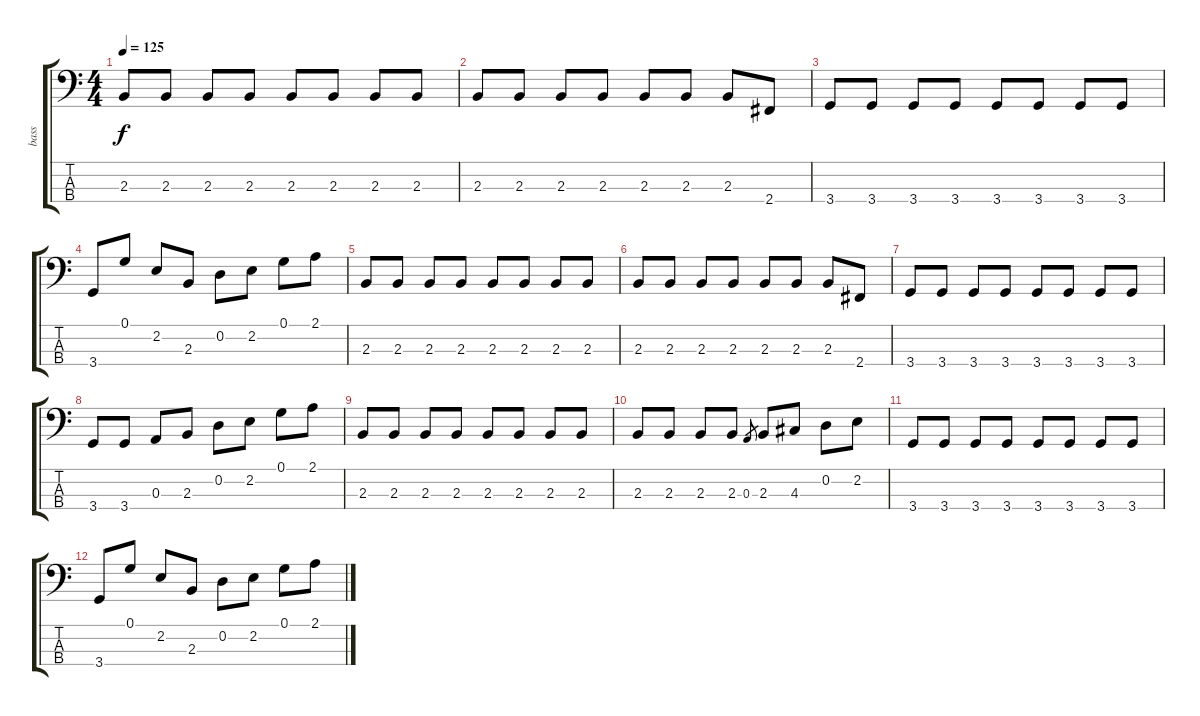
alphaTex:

\track ("bass" "bass") {instrument electricbassfinger}
\staff {score tabs}
\tuning (G2 D2 A1 E1) {hide}
\ts (4 4)
\tempo 125
\clef f4
\ks c
2.3.8{dy f} 2.3.8 2.3.8 2.3.8 2.3.8 2.3.8 2.3.8 2.3.8 |
2.3.8 2.3.8 2.3.8 2.3.8 2.3.8 2.3.8 2.3.8 2.4.8 |
3.4.8 3.4.8 3.4.8 3.4.8 3.4.8 3.4.8 3.4.8 3.4.8 |
3.4.8 0.1.8 2.2.8 2.3.8 0.2.8 2.2.8 0.1.8 2.1.8 |
2.3.8 2.3.8 2.3.8 2.3.8 2.3.8 2.3.8 2.3.8 2.3.8 |
2.3.8 2.3.8 2.3.8 2.3.8 2.3.8 2.3.8 2.3.8 2.4.8 |
3.4.8 3.4.8 3.4.8 3.4.8 3.4.8 3.4.8 3.4.8 3.4.8 |
3.4.8 3.4.8 0.3.8 2.3.8 0.2.8 2.2.8 0.1.8 2.1.8 |
2.3.8 2.3.8 2.3.8 2.3.8 2.3.8 2.3.8 2.3.8 2.3.8 |
2.3.8 2.3.8 2.3.8 2.3.8 0.3.8{gr} 2.3.8 4.3.8 0.2.8 2.2.8 |
3.4.8 3.4.8 3.4.8 3.4.8 3.4.8 3.4.8 3.4.8 3.4.8 |
3.4.8 0.1.8 2.2.8 2.3.8 0.2.8 2.2.8 0.1.8 2.1.8
